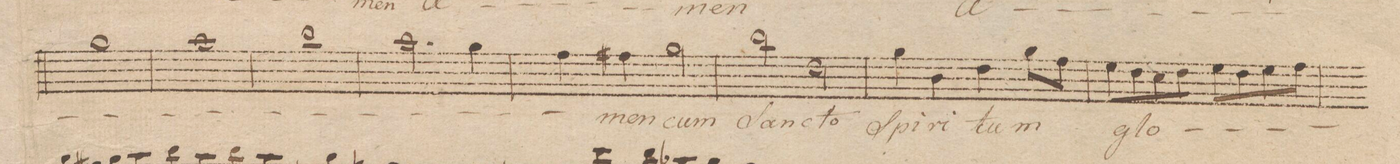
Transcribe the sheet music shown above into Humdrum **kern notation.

**kern	**text	**dynam
*I"Alto Solo	*	*
*clefC3	*	*
*k[]	*	*
*met(c)	*	*
*M4/4	*	*
1a	.	.
=63	=63	=63
1b	.	.
=64	=64	=64
1cc	.	.
=65	=65	=65
2.b\	.	.
4a\	.	.
=66	=66	=66
4g\	.	.
4g#X\	-men	.
2a\	cum	.
=67	=67	=67
2cc\	ſan-	.
2e\	-cto	.
=68	=68	=68
4a\	ſpi-	.
4c\	-ri-	.
4e\	-tum	.
8a\L	.	.
8g\J	.	.
=69	=69	=69
8f\L	glo-	.
8e\	.	.
8d\	.	.
8e\J	.	.
8f\L	.	.
8e\	.	.
8f\	.	.
8g\J	.	.
=70	=70	=70
*-	*-	*-
